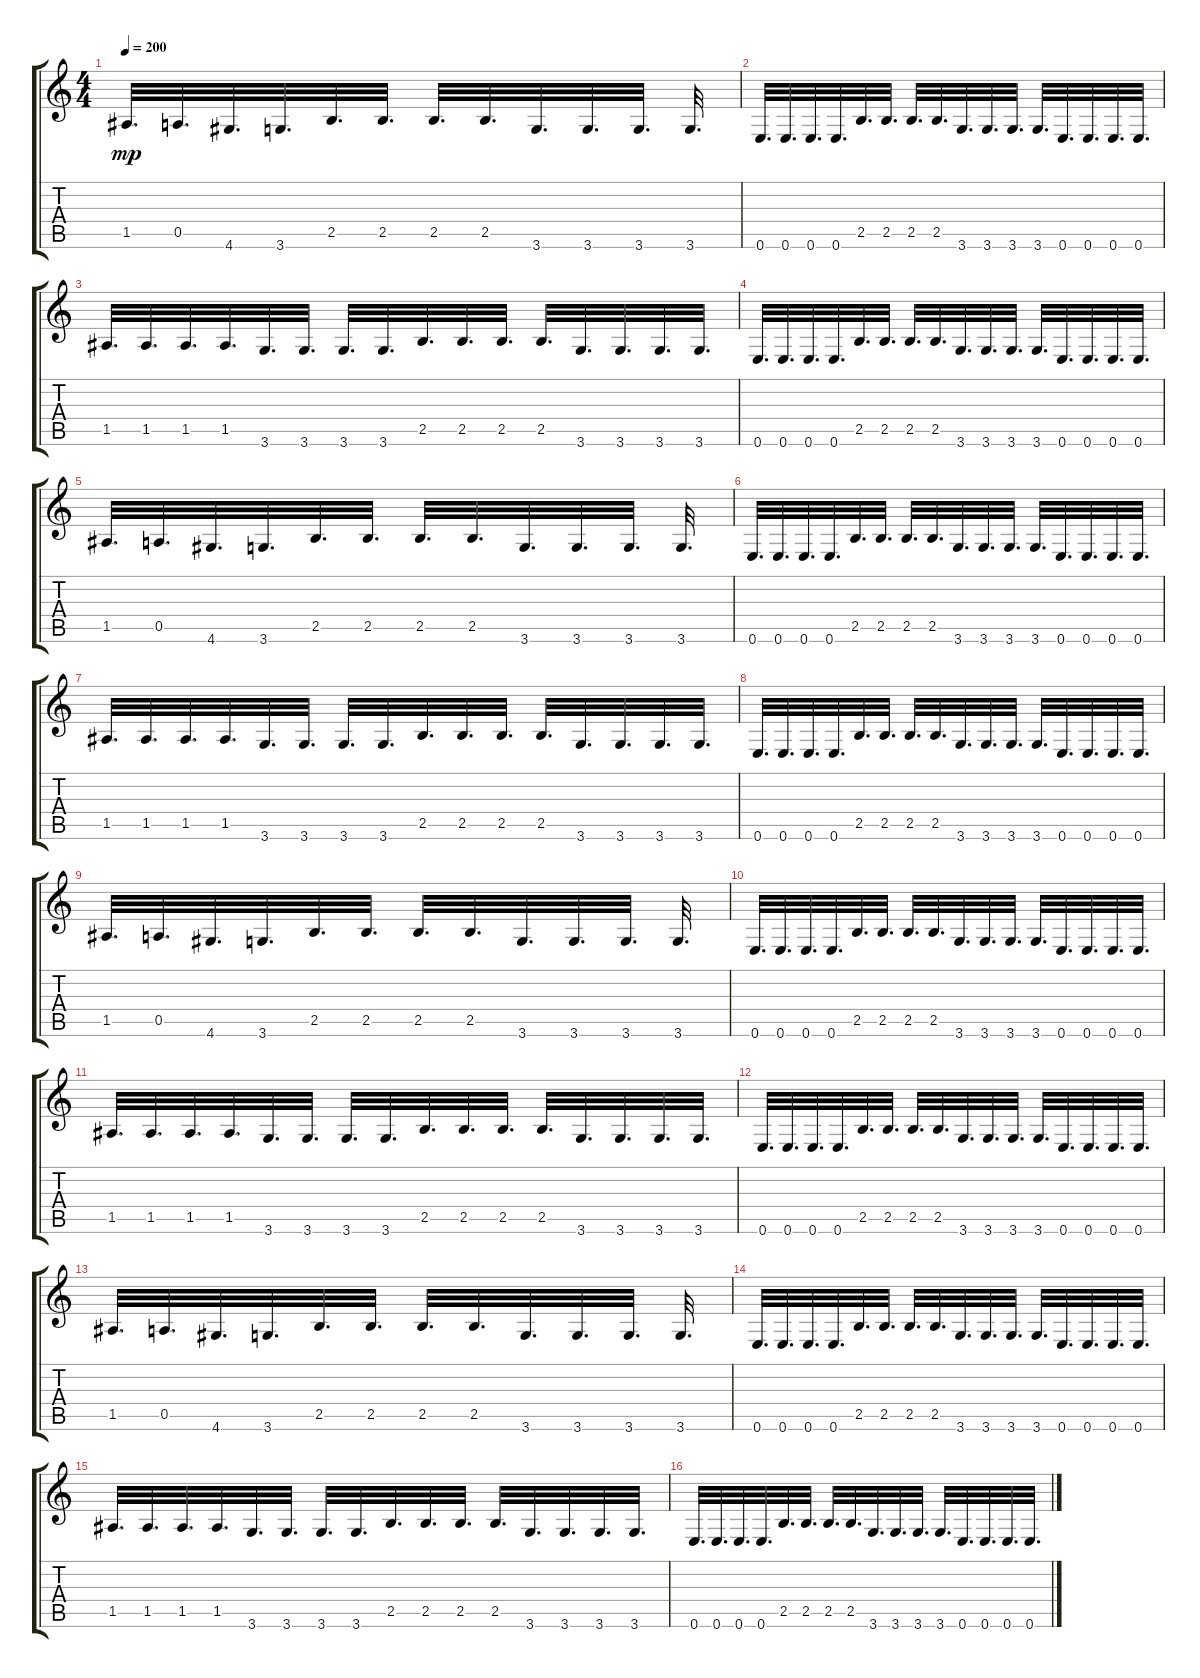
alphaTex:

\track "" {instrument distortionguitar}
\staff {score tabs}
\tuning (E4 B3 G3 D3 A2 E2) {hide}
\ts (4 4)
\tempo 200
\clef g2
\ks c
1.5.32{d dy mp} 0.5.32{d} 4.6.32{d} 3.6.32{d} 2.5.32{d} 2.5.32{d} 2.5.32{d} 2.5.32{d} 3.6.32{d} 3.6.32{d} 3.6.32{d} 3.6.32{d} |
0.6.32{d} 0.6.32{d} 0.6.32{d} 0.6.32{d} 2.5.32{d} 2.5.32{d} 2.5.32{d} 2.5.32{d} 3.6.32{d} 3.6.32{d} 3.6.32{d} 3.6.32{d} 0.6.32{d} 0.6.32{d} 0.6.32{d} 0.6.32{d} |
1.5.32{d} 1.5.32{d} 1.5.32{d} 1.5.32{d} 3.6.32{d} 3.6.32{d} 3.6.32{d} 3.6.32{d} 2.5.32{d} 2.5.32{d} 2.5.32{d} 2.5.32{d} 3.6.32{d} 3.6.32{d} 3.6.32{d} 3.6.32{d} |
0.6.32{d} 0.6.32{d} 0.6.32{d} 0.6.32{d} 2.5.32{d} 2.5.32{d} 2.5.32{d} 2.5.32{d} 3.6.32{d} 3.6.32{d} 3.6.32{d} 3.6.32{d} 0.6.32{d} 0.6.32{d} 0.6.32{d} 0.6.32{d} |
1.5.32{d} 0.5.32{d} 4.6.32{d} 3.6.32{d} 2.5.32{d} 2.5.32{d} 2.5.32{d} 2.5.32{d} 3.6.32{d} 3.6.32{d} 3.6.32{d} 3.6.32{d} |
0.6.32{d} 0.6.32{d} 0.6.32{d} 0.6.32{d} 2.5.32{d} 2.5.32{d} 2.5.32{d} 2.5.32{d} 3.6.32{d} 3.6.32{d} 3.6.32{d} 3.6.32{d} 0.6.32{d} 0.6.32{d} 0.6.32{d} 0.6.32{d} |
1.5.32{d} 1.5.32{d} 1.5.32{d} 1.5.32{d} 3.6.32{d} 3.6.32{d} 3.6.32{d} 3.6.32{d} 2.5.32{d} 2.5.32{d} 2.5.32{d} 2.5.32{d} 3.6.32{d} 3.6.32{d} 3.6.32{d} 3.6.32{d} |
0.6.32{d} 0.6.32{d} 0.6.32{d} 0.6.32{d} 2.5.32{d} 2.5.32{d} 2.5.32{d} 2.5.32{d} 3.6.32{d} 3.6.32{d} 3.6.32{d} 3.6.32{d} 0.6.32{d} 0.6.32{d} 0.6.32{d} 0.6.32{d} |
1.5.32{d} 0.5.32{d} 4.6.32{d} 3.6.32{d} 2.5.32{d} 2.5.32{d} 2.5.32{d} 2.5.32{d} 3.6.32{d} 3.6.32{d} 3.6.32{d} 3.6.32{d} |
0.6.32{d} 0.6.32{d} 0.6.32{d} 0.6.32{d} 2.5.32{d} 2.5.32{d} 2.5.32{d} 2.5.32{d} 3.6.32{d} 3.6.32{d} 3.6.32{d} 3.6.32{d} 0.6.32{d} 0.6.32{d} 0.6.32{d} 0.6.32{d} |
1.5.32{d} 1.5.32{d} 1.5.32{d} 1.5.32{d} 3.6.32{d} 3.6.32{d} 3.6.32{d} 3.6.32{d} 2.5.32{d} 2.5.32{d} 2.5.32{d} 2.5.32{d} 3.6.32{d} 3.6.32{d} 3.6.32{d} 3.6.32{d} |
0.6.32{d} 0.6.32{d} 0.6.32{d} 0.6.32{d} 2.5.32{d} 2.5.32{d} 2.5.32{d} 2.5.32{d} 3.6.32{d} 3.6.32{d} 3.6.32{d} 3.6.32{d} 0.6.32{d} 0.6.32{d} 0.6.32{d} 0.6.32{d} |
1.5.32{d} 0.5.32{d} 4.6.32{d} 3.6.32{d} 2.5.32{d} 2.5.32{d} 2.5.32{d} 2.5.32{d} 3.6.32{d} 3.6.32{d} 3.6.32{d} 3.6.32{d} |
0.6.32{d} 0.6.32{d} 0.6.32{d} 0.6.32{d} 2.5.32{d} 2.5.32{d} 2.5.32{d} 2.5.32{d} 3.6.32{d} 3.6.32{d} 3.6.32{d} 3.6.32{d} 0.6.32{d} 0.6.32{d} 0.6.32{d} 0.6.32{d} |
1.5.32{d} 1.5.32{d} 1.5.32{d} 1.5.32{d} 3.6.32{d} 3.6.32{d} 3.6.32{d} 3.6.32{d} 2.5.32{d} 2.5.32{d} 2.5.32{d} 2.5.32{d} 3.6.32{d} 3.6.32{d} 3.6.32{d} 3.6.32{d} |
0.6.32{d} 0.6.32{d} 0.6.32{d} 0.6.32{d} 2.5.32{d} 2.5.32{d} 2.5.32{d} 2.5.32{d} 3.6.32{d} 3.6.32{d} 3.6.32{d} 3.6.32{d} 0.6.32{d} 0.6.32{d} 0.6.32{d} 0.6.32{d}
